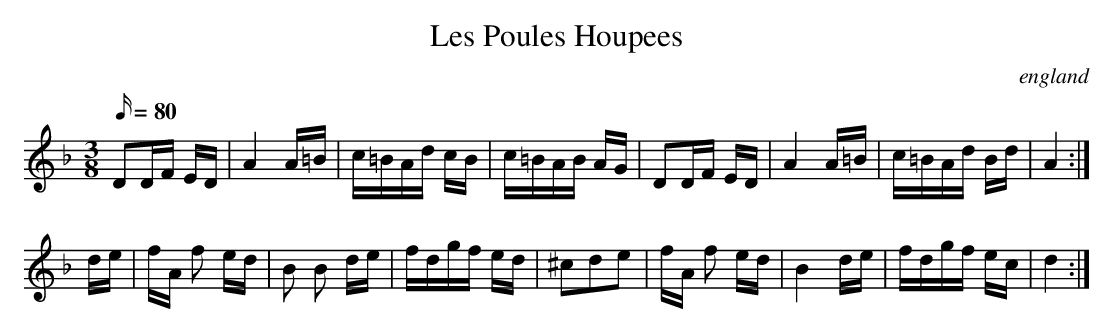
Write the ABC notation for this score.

X:1
T:Les Poules Houpees
O:england
M:3/8
L:1/16
Q:80
K:Dm
D2DF ED|A4 A=B|c=BAd cB|c=BAB AG|D2DF ED|A4 A=B|c=BAd Bd|A4:|
de|fA f2 ed|B2 B2 de|fdgf ed|^c2d2e2|fA f2 ed|B4 de|fdgf ec|d4:|
